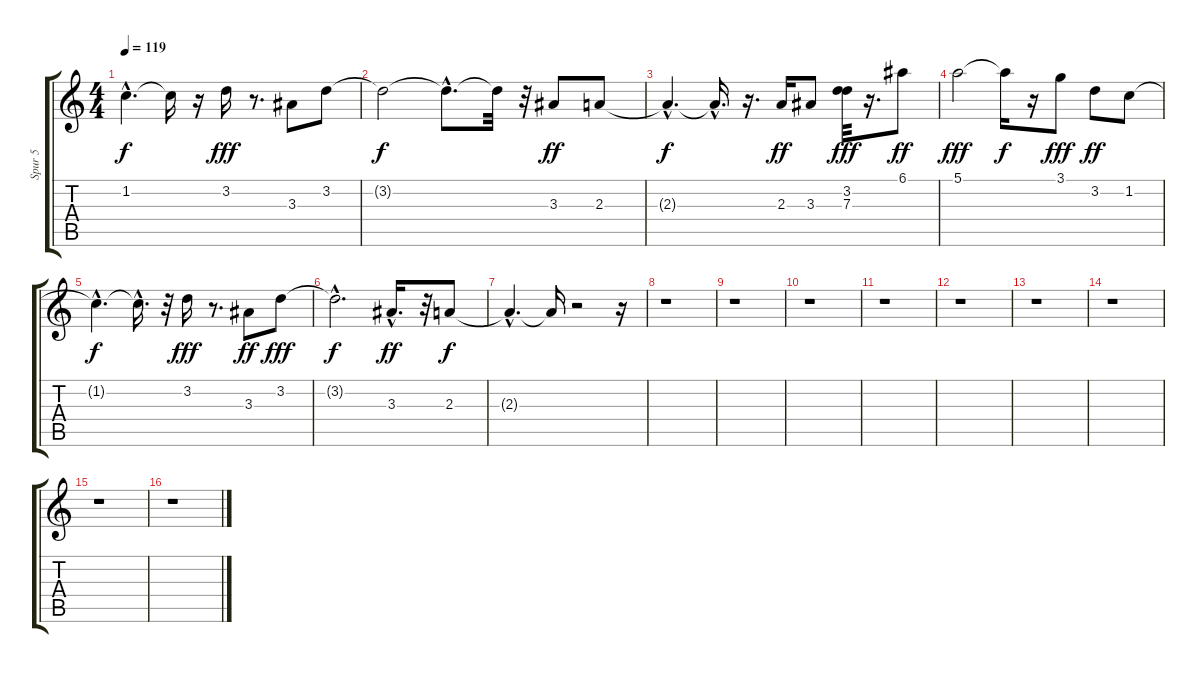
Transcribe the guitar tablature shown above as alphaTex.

\track ("Spur 5" "Spur 5") {instrument acousticguitarsteel}
\staff {score tabs}
\tuning (E4 B3 G3 D3 A2 E2) {hide}
\ts (4 4)
\tempo 119
\clef g2
\ks c
1.2{hac t}.4{d dy f} 1.2{t}.16 r.16 3.2.16{dy fff} r.8{d} 3.3.8 3.2.8 |
3.2{t}.2{dy f} 3.2{hac t}.8{d} 3.2{t}.32 r.32 3.3.8{dy ff} 2.3.8 |
2.3{hac t}.4{d dy f} 2.3{hac t}.16{d} r.16{d} 2.3.16{dy ff} 3.3.8 (3.2 7.3).32{dy fff} r.16{d} 6.1.8{dy ff} |
5.1.2{dy fff} 5.1{t}.16{dy f} r.16 3.1.8{dy fff} 3.2.8{dy ff} 1.2.8 |
1.2{hac t}.4{d dy f} 1.2{hac t}.16{d} r.32 3.2.16{dy fff} r.8{d} 3.3.8{dy ff} 3.2.8{dy fff} |
3.2{hac t}.2{d dy f} 3.3{hac}.16{d dy ff} r.32 2.3.8{dy f} |
2.3{hac t}.4{d} 2.3{t}.16 r.2 r.16 |
r.1 |
r.1 |
r.1 |
r.1 |
r.1 |
r.1 |
r.1 |
r.1 |
r.1
